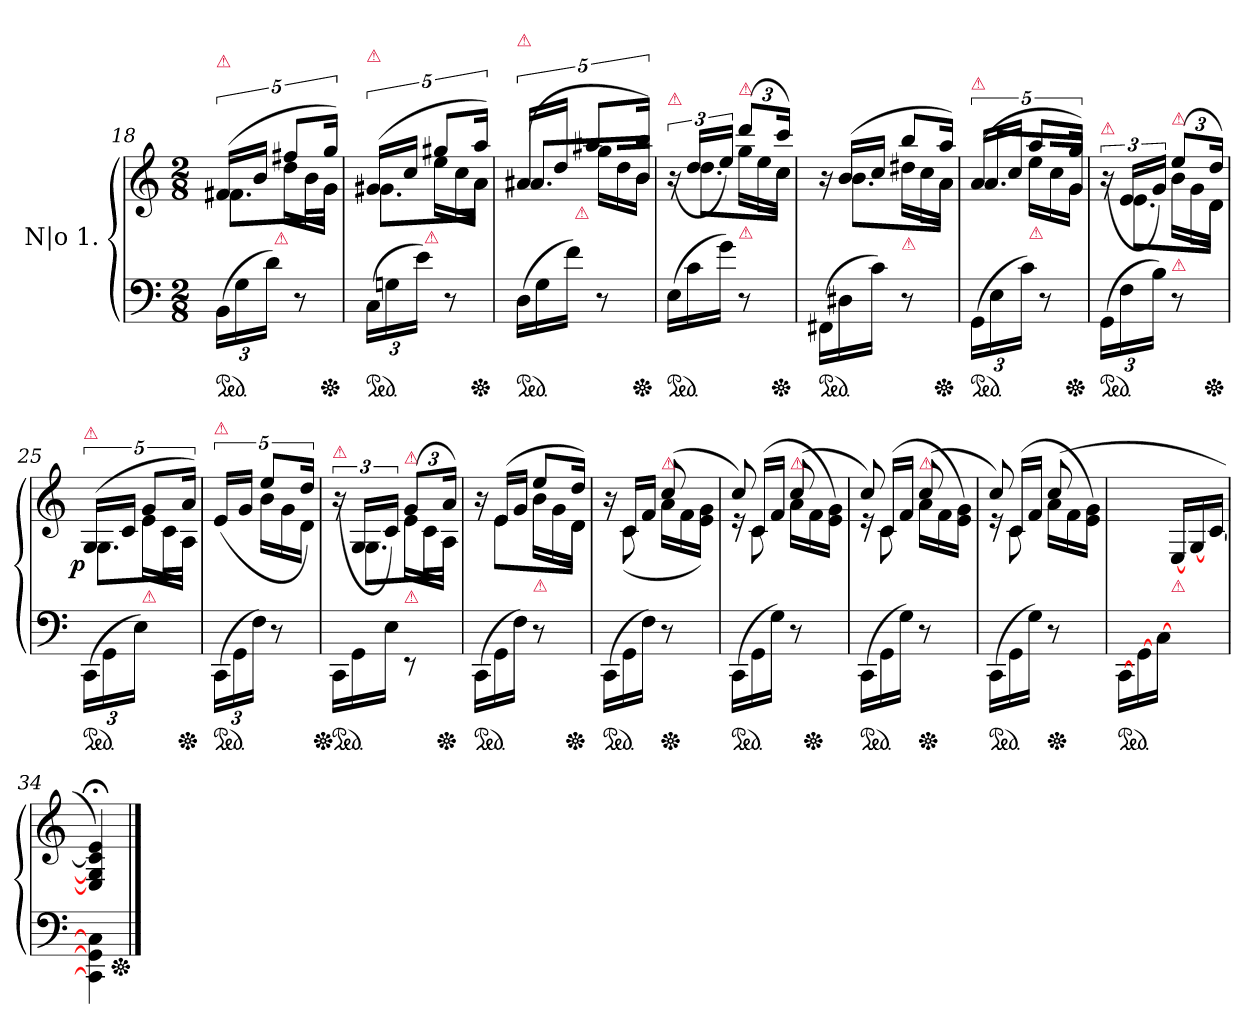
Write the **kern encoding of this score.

**kern	**kern	**dynam
*part1	*part1	*part1
*staff2	*staff1	*staff1/2
*I"N|o 1.	*	*
*clefF4	*clefG2	*
*k[]	*k[]	*
*M2/8	*M2/8	*
=18	=18	=18
*	*^	*
*	*	*Xtuplet	*
*	*	*^	*
!	!LO:TX:a:color=crimson:t=⚠	!	!	!
!LO:TX:a:color=crimson:t=⚠	!	!	!	!
*ped	*	*	*	*
(>24BBLL	(>20f#XLL	20ryy	10.f#X\L	.
24G	.	.	.	.
.	20bJJ	20ryy	.	.
24dJJ)	.	.	.	.
!	!LO:TX:b:color=crimson:t=⚠	!	!	!
.	10ff#XL	20dd\LL	.	.
8r	.	.	.	.
.	.	20b\	20ryy	.
*Xped	*	*	*	*
.	20ggJk)	20g\JJ	20g\Jk	.
=19	=19	=19	=19	=19
*	*tuplet	*Xtuplet	*	*
!	!LO:TX:a:color=crimson:t=⚠	!	!	!
!LO:TX:a:color=crimson:t=⚠	!	!	!	!
*ped	*	*	*	*
(>24CLL	(>20g#XLL	20ryy	10.g#X\L	.
24Gn	.	.	.	.
.	20ccJJ	20ryy	.	.
24eJJ)	.	.	.	.
!	!LO:TX:b:color=crimson:t=⚠	!	!	!
.	10gg#XL	20ee\LL	.	.
8r	.	.	.	.
.	.	20cc\	20ryy	.
*Xped	*	*	*	*
.	20aaJk)	20a\JJ	20a\Jk	.
=20	=20	=20	=20	=20
*Xtuplet	*tuplet	*Xtuplet	*	*
!	!LO:TX:a:color=crimson:t=⚠	!	!	!
*ped	*	*	*	*
(>24DLL	(>20a#XLL	20ryy	10.a#XL	.
24G	.	.	.	.
.	20ddJJ	20ryy	.	.
24fJJ)	.	.	.	.
!	!LO:TX:b:color=crimson:t=⚠	!	!	!
.	10aa#XL	20gg\LL	.	.
8r	.	.	.	.
.	.	20dd\	20ryy	.
*Xped	*	*	*	*
.	20bbJk)	20b\JJ	20bJk	.
=21	=21	=21	=21	=21
*	*tuplet	*	*Xtuplet	*
!	!LO:TX:a:color=crimson:t=⚠	!	!	!
*ped	*	*	*	*
(>24E\LL	(>24r	8ryy	24ryy	.
24c\	24dd/LL	.	12.dd\L	.
24g\JJ)	24ee/JJ)	.	.	.
*	*tuplet	*Xtuplet	*	*
!	!LO:TX:a:color=crimson:t=⚠	!	!	!
!	!LO:TX:b:color=crimson:t=⚠	!	!	!
8r	(>12dddL	24gg\LL	.	.
.	.	24ee\	24ryy	.
*Xped	*	*	*	*
.	24cccJk)	24cc\JJ	24ccJk	.
=22	=22	=22	=22	=22
*ped	*	*	*	*
(>24FF#X\LL	24r	8ryy	24ryy	.
24D#X\	(>24b/LL	.	12.b\L	.
24c\JJ)	24cc/JJ	.	.	.
!	!LO:TX:b:color=crimson:t=⚠	!	!	!
8r	12bbL	24dd#X\LL	.	.
.	.	24cc\	24ryy	.
*Xped	*	*	*	*
.	24aaJk)	24a\JJ	24a\Jk	.
=23	=23	=23	=23	=23
*tuplet	*tuplet	*Xtuplet	*	*
!	!LO:TX:a:color=crimson:t=⚠	!	!	!
!LO:TX:a:color=crimson:t=⚠	!	!	!	!
*ped	*	*	*	*
(>24GG\LL	(>20aLL	20ryy	10.aL	.
24E\	.	.	.	.
.	20ccJJ	20ryy	.	.
24c\JJ)	.	.	.	.
!	!LO:TX:b:color=crimson:t=⚠	!	!	!
.	10aaL	20ee\LL	.	.
8r	.	.	.	.
.	.	20cc\	20ryy	.
*Xped	*	*	*	*
.	20ggJk)	20g\JJ	20gJk	.
=24	=24	=24	=24	=24
*	*tuplet	*	*Xtuplet	*
!	!LO:TX:a:color=crimson:t=⚠	!	!	!
!LO:TX:a:color=crimson:t=⚠	!	!	!	!
*ped	*	*	*	*
(>24GG\LL	(>24r	8ryy	24ryy	.
24F\	24eLL	.	12.e\L	.
24B\JJ)	24gJJ)	.	.	.
*	*tuplet	*Xtuplet	*	*
!	!LO:TX:b:color=crimson:t=⚠	!	!	!
!	!LO:TX:a:color=crimson:t=⚠	!	!	!
8r	(>12eeL	24b\LL	.	.
.	.	24g\	24ryy	.
*Xped	*	*	*	*
.	24ddJk)	24d\JJ	24d\Jk	.
=25	=25	=25	=25	=25
*	*tuplet	*Xtuplet	*	*
!	!LO:TX:a:color=crimson:t=⚠	!	!	!
!LO:TX:a:color=crimson:t=⚠	!	!	!	!
!	!	!	!	!LO:DY:rj
*ped	*	*	*	*
(>24CC\LL	(>20G/LL	20ryy	10.G\L	p
24GG\	.	.	.	.
.	20cJJ	20ryy	.	.
24E\JJ)	.	.	.	.
!	!LO:TX:b:color=crimson:t=⚠	!	!	!
.	10gL	20e\LL	.	.
8ryy	.	.	.	.
.	.	20c\	20ryy	.
*Xped	*	*	*	*
.	20aJk)	20A\JJ	20A\Jk	.
*	*	*v	*v	*
=26	=26	=26	=26
*	*tuplet	*Xtuplet	*
*	*	*^	*
!	!LO:TX:a:color=crimson:t=⚠	!	!	!
!LO:TX:a:color=crimson:t=⚠	!	!	!	!
*	*	*v	*v	*
*ped	*	*	*
(>24CC\LL	(>20eLL	20ryy	.
24GG\	.	.	.
.	20gJJ	20ryy	.
24F\JJ)	.	.	.
.	10eeL	20b\LL	.
8r	.	.	.
.	.	20g\	.
.	20ddJk)	20d\JJ	.
=27	=27	=27	=27
*	*	*^	*
*Xtuplet	*tuplet	*	*Xtuplet	*
!	!LO:TX:a:color=crimson:t=⚠	!	!	!
*Xped	*	*	*	*
*ped	*	*	*	*
24CCLL	(>24r	8ryy	24ryy	.
24GG\	24G/LL	.	12.G\L	.
24E\JJ	24cJJ)	.	.	.
*	*tuplet	*Xtuplet	*	*
!	!LO:TX:a:color=crimson:t=⚠	!	!	!
!	!LO:TX:b:color=crimson:t=⚠	!	!	!
8rEE	(>12gL	24e\LL	.	.
.	.	24c\	24ryy	.
*Xped	*	*	*	*
.	24aJk)	24A\JJ	24A\Jk	.
=28	=28	=28	=28	=28
*ped	*	*	*	*
(>24CC\LL	24r	8rcyy	24rAyy	.
24GG\	(>24eLL	.	12e\L	.
24F\JJ)	24gJJ	.	.	.
!	!LO:TX:b:color=crimson:t=⚠	!	!	!
8r	12eeL	24b\LL	12ryy	.
.	.	24g\	.	.
*Xped	*	*	*	*
.	24ddJk)	24d\JJ	24d\Jk	.
*	*	*v	*v	*
=29	=29	=29	=29
*ped	*	*	*
(>24CC\LL	24r	24rAyy	.
24GG\	24cLL	(<12c	.
24F\JJ)	24fJJ	.	.
!	!LO:TX:a:color=crimson:t=⚠	!	!
*Xped	*	*	*
8r	(>8cc/	24aLL	.
.	.	24f	.
.	.	24e 24gJJ)	.
=30	=30	=30	=30
*	*	*^	*
*ped	*	*	*	*
(>24CC\LL	8cc/)	24re	24ryy	.
24GG\	.	(<24c/LL	12c\	.
24G\JJ)	.	24f/JJ	.	.
!	!LO:TX:a:color=crimson:t=⚠	!	!	!
8r	(>8cc	24aLL	8ryy	.
*Xped	*	*	*	*
.	.	24f	.	.
.	.	24e 24gJJ)	.	.
=31	=31	=31	=31	=31
*ped	*	*	*	*
(>24CC\LL	8cc/)	24re	24ryy	.
24GG\	.	(<24c/LL	12c\	.
24G\JJ)	.	24f/JJ	.	.
!	!LO:TX:a:color=crimson:t=⚠	!	!	!
*Xped	*	*	*	*
8r	(>8cc	24aLL	8ryy	.
.	.	24f	.	.
.	.	24e 24gJJ)	.	.
=32	=32	=32	=32	=32
*ped	*	*	*	*
(>24CC\LL	8cc/)	24re	24ryy	.
24GG\	.	(<24c/LL	12c\	.
24G\JJ)	.	24f/JJ	.	.
*Xped	*	*	*	*
8r	(>8cc	24aLL	8ryy	.
.	.	24f	.	.
.	.	24e 24gJJ)	.	.
*	*v	*v	*v	*
=33	=33	=33
*ped	*	*
[<24CC\LL	8ryy	.
[<24GG\	.	.
[<24C\JJ	.	.
!	!LO:TX:b:color=crimson:t=⚠	!
8ryy	[<24E/LL	.
.	[>24G/	.
.	[>24c/JJ	.
=34	=34	=34
4CC]\ 4GG]\ 4C]\	4E];</ 4G];</ 4c];</ 4e;</)	.
!LO:TX:b:B:t=Fine.	!	!
*Xped	*	*
==	==	==
*-	*-	*-
